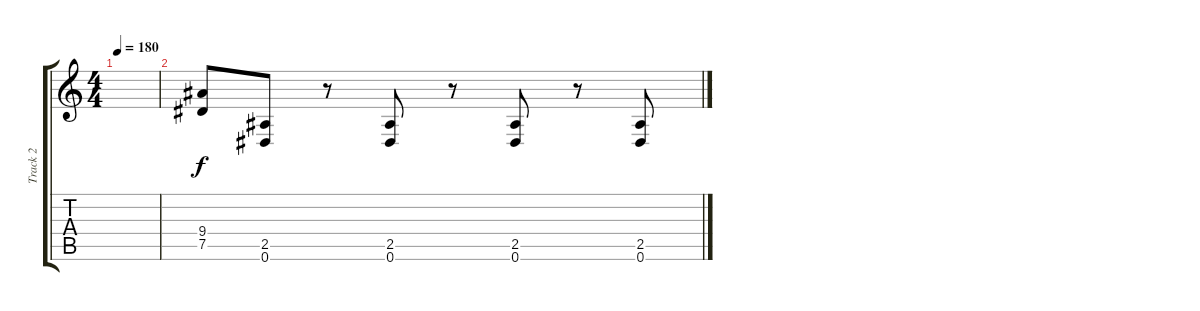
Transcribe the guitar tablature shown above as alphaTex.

\track ("Track 2" "Track 2") {instrument overdrivenguitar}
\staff {score tabs}
\tuning (Eb4 Bb3 Gb3 Db3 Ab2 Eb2) {hide}
\ts (4 4)
\tempo 180
\clef g2
\ks c
|
(9.4 7.5).8 (2.5 0.6).8 r.8 (2.5 0.6).8 r.8 (2.5 0.6).8 r.8 (2.5 0.6).8
